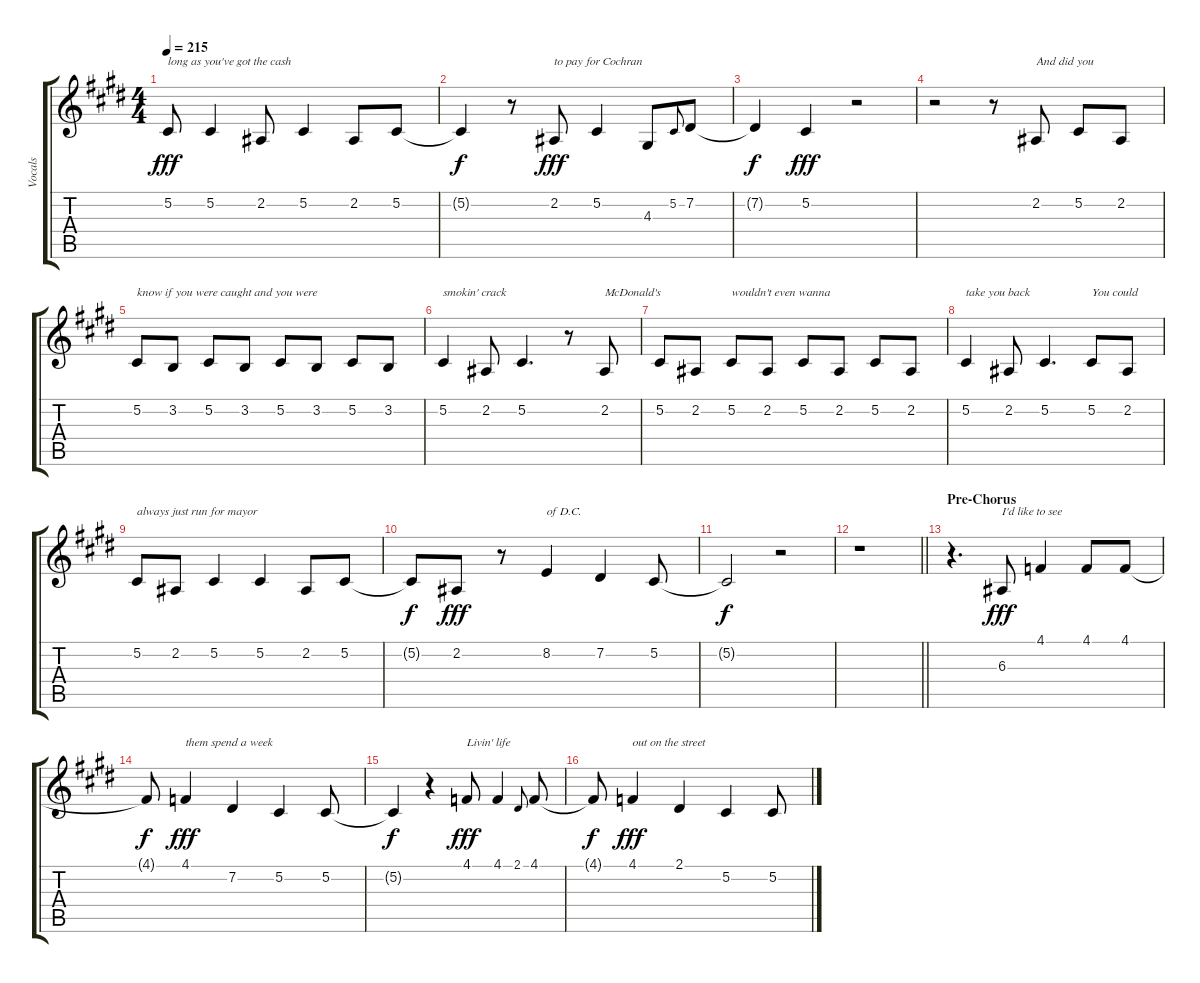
\track ("Vocals" "Vocals") {instrument tenorsax}
\staff {score tabs}
\tuning (Db4 Ab3 E3 B2 Gb2 Db2) {hide}
\ts (4 4)
\tempo 215
\clef g2
\ks e
5.2.8{txt "long as you've got the cash" dy fff} 5.2.4 2.2.8 5.2.4 2.2.8 5.2.8 |
5.2{t}.4{dy f} r.8 2.2.8{txt "to pay for Cochran" dy fff} 5.2.4 4.3.8 5.2.8{gr onbeat} 7.2.8 |
7.2{t}.4{dy f} 5.2.4{dy fff} r.2 |
r.2 r.8 2.2.8{txt "And did you"} 5.2.8 2.2.8 |
5.2.8{txt "know if you were caught and you were"} 3.2.8 5.2.8 3.2.8 5.2.8 3.2.8 5.2.8 3.2.8 |
5.2.4{txt "smokin' crack"} 2.2.8 5.2.4{d} r.8 2.2.8{txt "McDonald's "} |
5.2.8 2.2.8 5.2.8{txt "wouldn't even wanna"} 2.2.8 5.2.8 2.2.8 5.2.8 2.2.8 |
5.2.4{txt "take you back"} 2.2.8 5.2.4{d} 5.2.8{txt "You could"} 2.2.8 |
5.2.8{txt "always just run for mayor"} 2.2.8 5.2.4 5.2.4 2.2.8 5.2.8 |
5.2{t}.8{dy f} 2.2.8{dy fff} r.8 8.2.4{txt "of D.C."} 7.2.4 5.2.8 |
5.2{t}.2{dy f} r.2 |
\barLineRight lightlight
r.1 |
\section ("" "Pre-Chorus")
r.4{d} 6.3.8{txt "I'd like to see" dy fff} 4.1.4 4.1.8 4.1.8 |
4.1{t}.8{dy f} 4.1.4{txt "them spend a week" dy fff} 7.2.4 5.2.4 5.2.8 |
5.2{t}.4{dy f} r.4 4.1.8{txt "Livin' life" dy fff} 4.1.4 2.1.8{gr onbeat} 4.1.8 |
4.1{t}.8{dy f} 4.1.4{txt "out on the street" dy fff} 2.1.4 5.2.4 5.2.8
